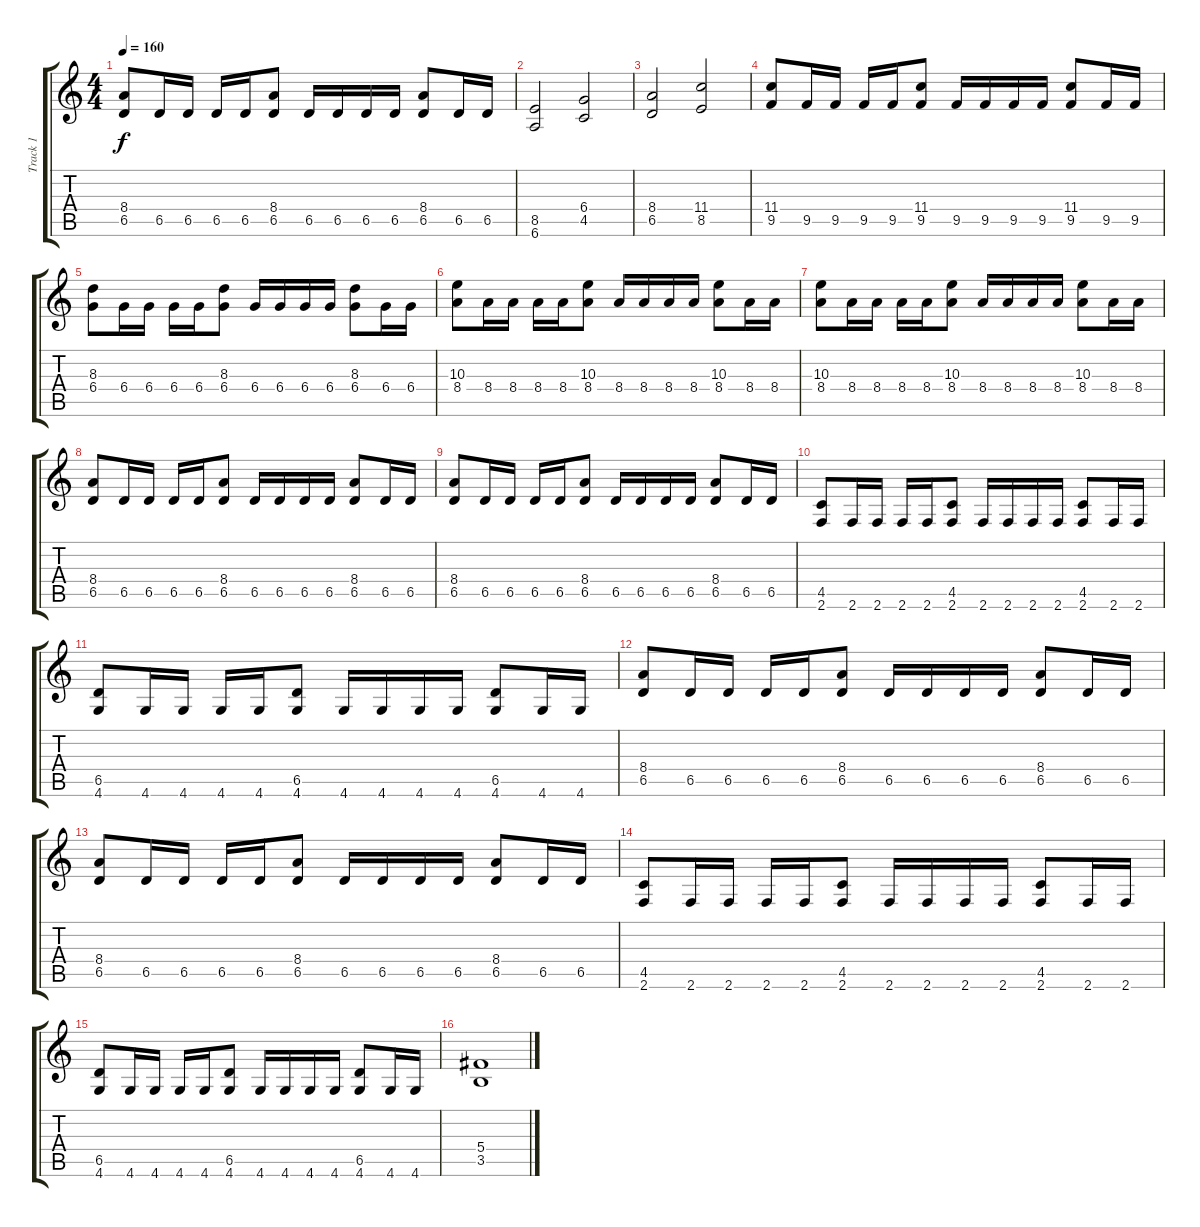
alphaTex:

\track ("Track 1" "Track 1") {instrument distortionguitar}
\staff {score tabs}
\tuning (Eb4 Bb3 Gb3 Db3 Ab2 Eb2) {hide}
\ts (4 4)
\tempo 160
\clef g2
\ks c
(8.4 6.5).8{dy f} 6.5.16 6.5.16 6.5.16 6.5.16 (8.4 6.5).8 6.5.16 6.5.16 6.5.16 6.5.16 (8.4 6.5).8 6.5.16 6.5.16 |
(8.5 6.6).2 (6.4 4.5).2 |
(8.4 6.5).2 (11.4 8.5).2 |
(11.4 9.5).8 9.5.16 9.5.16 9.5.16 9.5.16 (11.4 9.5).8 9.5.16 9.5.16 9.5.16 9.5.16 (11.4 9.5).8 9.5.16 9.5.16 |
(8.3 6.4).8 6.4.16 6.4.16 6.4.16 6.4.16 (8.3 6.4).8 6.4.16 6.4.16 6.4.16 6.4.16 (8.3 6.4).8 6.4.16 6.4.16 |
(10.3 8.4).8 8.4.16 8.4.16 8.4.16 8.4.16 (10.3 8.4).8 8.4.16 8.4.16 8.4.16 8.4.16 (10.3 8.4).8 8.4.16 8.4.16 |
(10.3 8.4).8 8.4.16 8.4.16 8.4.16 8.4.16 (10.3 8.4).8 8.4.16 8.4.16 8.4.16 8.4.16 (10.3 8.4).8 8.4.16 8.4.16 |
(8.4 6.5).8 6.5.16 6.5.16 6.5.16 6.5.16 (8.4 6.5).8 6.5.16 6.5.16 6.5.16 6.5.16 (8.4 6.5).8 6.5.16 6.5.16 |
(8.4 6.5).8 6.5.16 6.5.16 6.5.16 6.5.16 (8.4 6.5).8 6.5.16 6.5.16 6.5.16 6.5.16 (8.4 6.5).8 6.5.16 6.5.16 |
(4.5 2.6).8 2.6.16 2.6.16 2.6.16 2.6.16 (4.5 2.6).8 2.6.16 2.6.16 2.6.16 2.6.16 (4.5 2.6).8 2.6.16 2.6.16 |
(6.5 4.6).8 4.6.16 4.6.16 4.6.16 4.6.16 (6.5 4.6).8 4.6.16 4.6.16 4.6.16 4.6.16 (6.5 4.6).8 4.6.16 4.6.16 |
(8.4 6.5).8 6.5.16 6.5.16 6.5.16 6.5.16 (8.4 6.5).8 6.5.16 6.5.16 6.5.16 6.5.16 (8.4 6.5).8 6.5.16 6.5.16 |
(8.4 6.5).8 6.5.16 6.5.16 6.5.16 6.5.16 (8.4 6.5).8 6.5.16 6.5.16 6.5.16 6.5.16 (8.4 6.5).8 6.5.16 6.5.16 |
(4.5 2.6).8 2.6.16 2.6.16 2.6.16 2.6.16 (4.5 2.6).8 2.6.16 2.6.16 2.6.16 2.6.16 (4.5 2.6).8 2.6.16 2.6.16 |
(6.5 4.6).8 4.6.16 4.6.16 4.6.16 4.6.16 (6.5 4.6).8 4.6.16 4.6.16 4.6.16 4.6.16 (6.5 4.6).8 4.6.16 4.6.16 |
(5.4 3.5).1
